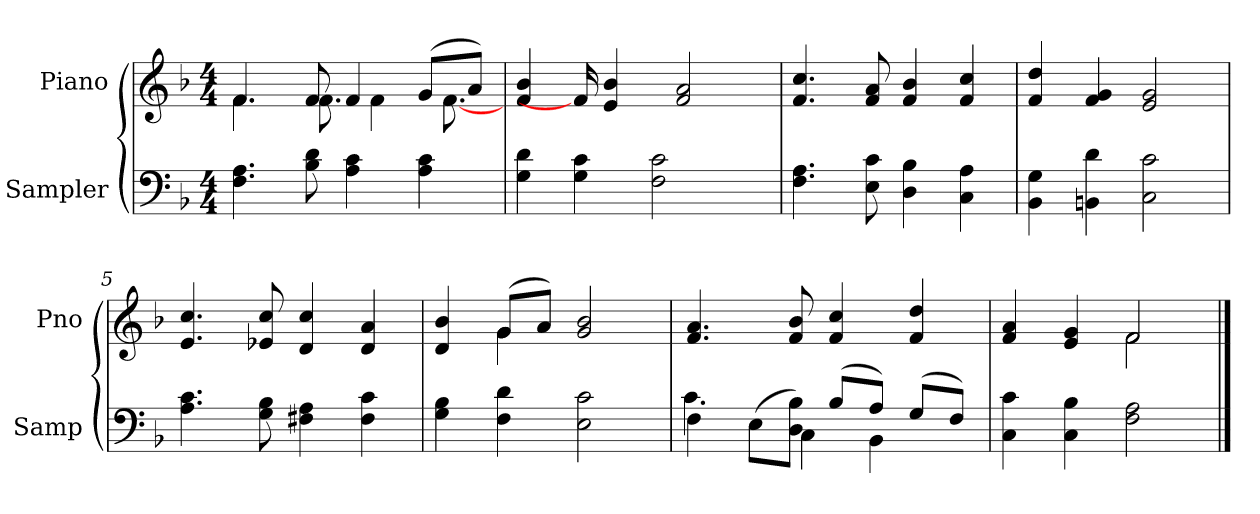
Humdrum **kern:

**kern	**kern
*part2	*part1
*staff2	*staff1
*I"Sampler	*I"Piano
*I'Samp	*I'Pno
*clefF4	*clefG2
*k[b-]	*k[b-]
*F:	*F:
*M4/4	*M4/4
=1	=1
*	*^
4.F 4.A	4.f/	4.f
8B- 8d	8f/	8.f
4A 4c	4f/	.
.	.	4f
4A 4c	(8g/L	.
.	.	[8.f
.	8a/J)	.
*	*v	*v
=2	=2
4G 4d	4f 4b-
4G 4c	16f]
.	4e 4b-
2F 2c	.
.	2f 2a
16ryy	.
=3	=3
4.F 4.A	4.f 4.cc
8E 8c	8f 8a
4D 4B-	4f 4b-
4C 4A	4f 4cc
=4	=4
4BB- 4G	4f 4dd
4BBn 4d	4f 4g
2C 2c	2e 2g
=5	=5
4.A 4.c	4.e 4.cc
8G 8B-	8e-X 8cc
4F#X 4A	4d 4cc
4F# 4c	4d 4a
=6	=6
*	*^
4G 4B-	4d 4b-	4ryy
4F 4d	(8g/L	4g
.	8a/J)	.
2E 2c	2g 2b-	2ryy
*	*v	*v
=7	=7
*^	*
4F\	4.c	4.f 4.a
(8E\L	.	.
8D\ 8B-\J)	4C	8f 8b-
(8B-/L	.	4f 4cc
8A/J)	4BB-	.
(8G/L	.	4f 4dd
8F/J)	8ryy	.
*v	*v	*
=8	=8
*	*^
4C 4c	4f 4a	2ryy
4C 4B-	4e 4g	.
2F 2A	2f/	2f
*	*v	*v
==	==
*-	*-
